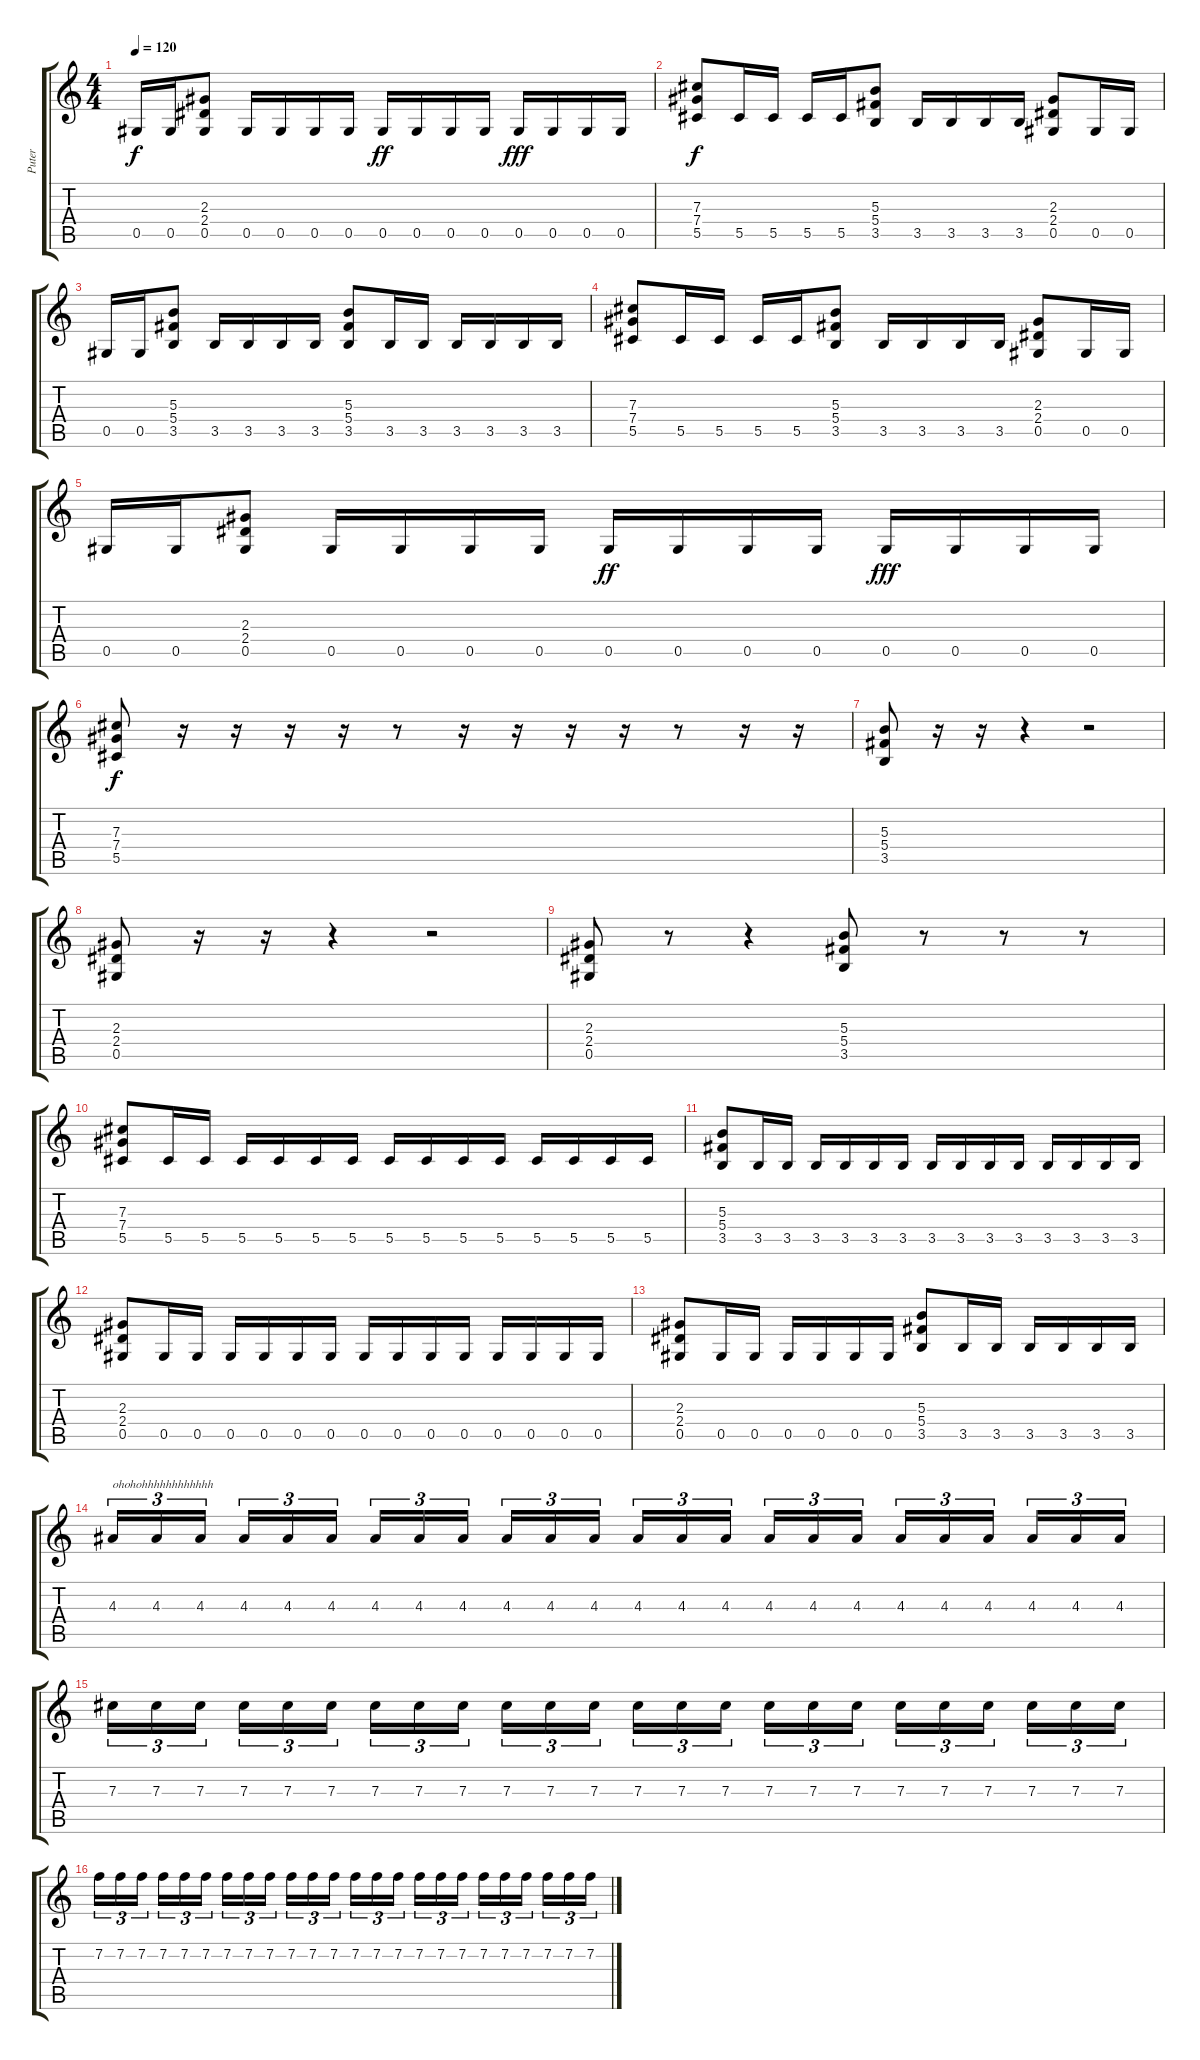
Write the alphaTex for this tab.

\track ("Puter" "Puter") {instrument distortionguitar}
\staff {score tabs}
\tuning (Eb4 Bb3 Gb3 Db3 Ab2 Eb2) {hide}
\ts (4 4)
\tempo 120
\clef g2
\ks c
0.5.16{dy f} 0.5.16 (2.3 2.4 0.5).8 0.5.16 0.5.16 0.5.16 0.5.16 0.5.16{dy ff} 0.5.16 0.5.16 0.5.16 0.5.16{dy fff} 0.5.16 0.5.16 0.5.16 |
(7.3 7.4 5.5).8{dy f} 5.5.16 5.5.16 5.5.16 5.5.16 (5.3 5.4 3.5).8 3.5.16 3.5.16 3.5.16 3.5.16 (2.3 2.4 0.5).8 0.5.16 0.5.16 |
0.5.16 0.5.16 (5.3 5.4 3.5).8 3.5.16 3.5.16 3.5.16 3.5.16 (5.3 5.4 3.5).8 3.5.16 3.5.16 3.5.16 3.5.16 3.5.16 3.5.16 |
(7.3 7.4 5.5).8 5.5.16 5.5.16 5.5.16 5.5.16 (5.3 5.4 3.5).8 3.5.16 3.5.16 3.5.16 3.5.16 (2.3 2.4 0.5).8 0.5.16 0.5.16 |
0.5.16 0.5.16 (2.3 2.4 0.5).8 0.5.16 0.5.16 0.5.16 0.5.16 0.5.16{dy ff} 0.5.16 0.5.16 0.5.16 0.5.16{dy fff} 0.5.16 0.5.16 0.5.16 |
(7.3 7.4 5.5).8{dy f} r.16 r.16 r.16 r.16 r.8 r.16 r.16 r.16 r.16 r.8 r.16 r.16 |
(5.3 5.4 3.5).8 r.16 r.16 r.4 r.2 |
(2.3 2.4 0.5).8 r.16 r.16 r.4 r.2 |
(2.3 2.4 0.5).8 r.8 r.4 (5.3 5.4 3.5).8 r.8 r.8 r.8 |
(7.3 7.4 5.5).8 5.5.16 5.5.16 5.5.16 5.5.16 5.5.16 5.5.16 5.5.16 5.5.16 5.5.16 5.5.16 5.5.16 5.5.16 5.5.16 5.5.16 |
(5.3 5.4 3.5).8 3.5.16 3.5.16 3.5.16 3.5.16 3.5.16 3.5.16 3.5.16 3.5.16 3.5.16 3.5.16 3.5.16 3.5.16 3.5.16 3.5.16 |
(2.3 2.4 0.5).8 0.5.16 0.5.16 0.5.16 0.5.16 0.5.16 0.5.16 0.5.16 0.5.16 0.5.16 0.5.16 0.5.16 0.5.16 0.5.16 0.5.16 |
(2.3 2.4 0.5).8 0.5.16 0.5.16 0.5.16 0.5.16 0.5.16 0.5.16 (5.3 5.4 3.5).8 3.5.16 3.5.16 3.5.16 3.5.16 3.5.16 3.5.16 |
4.3.16{tu (3 2) txt "ohohohhhhhhhhhhhh" instrument distortionguitar} 4.3.16{tu (3 2)} 4.3.16{tu (3 2)} 4.3.16{tu (3 2)} 4.3.16{tu (3 2)} 4.3.16{tu (3 2)} 4.3.16{tu (3 2)} 4.3.16{tu (3 2)} 4.3.16{tu (3 2)} 4.3.16{tu (3 2)} 4.3.16{tu (3 2)} 4.3.16{tu (3 2)} 4.3.16{tu (3 2)} 4.3.16{tu (3 2)} 4.3.16{tu (3 2)} 4.3.16{tu (3 2)} 4.3.16{tu (3 2)} 4.3.16{tu (3 2)} 4.3.16{tu (3 2)} 4.3.16{tu (3 2)} 4.3.16{tu (3 2)} 4.3.16{tu (3 2)} 4.3.16{tu (3 2)} 4.3.16{tu (3 2)} |
7.3.16{tu (3 2)} 7.3.16{tu (3 2)} 7.3.16{tu (3 2)} 7.3.16{tu (3 2)} 7.3.16{tu (3 2)} 7.3.16{tu (3 2)} 7.3.16{tu (3 2)} 7.3.16{tu (3 2)} 7.3.16{tu (3 2)} 7.3.16{tu (3 2)} 7.3.16{tu (3 2)} 7.3.16{tu (3 2)} 7.3.16{tu (3 2)} 7.3.16{tu (3 2)} 7.3.16{tu (3 2)} 7.3.16{tu (3 2)} 7.3.16{tu (3 2)} 7.3.16{tu (3 2)} 7.3.16{tu (3 2)} 7.3.16{tu (3 2)} 7.3.16{tu (3 2)} 7.3.16{tu (3 2)} 7.3.16{tu (3 2)} 7.3.16{tu (3 2)} |
7.2.16{tu (3 2)} 7.2.16{tu (3 2)} 7.2.16{tu (3 2)} 7.2.16{tu (3 2)} 7.2.16{tu (3 2)} 7.2.16{tu (3 2)} 7.2.16{tu (3 2)} 7.2.16{tu (3 2)} 7.2.16{tu (3 2)} 7.2.16{tu (3 2)} 7.2.16{tu (3 2)} 7.2.16{tu (3 2)} 7.2.16{tu (3 2)} 7.2.16{tu (3 2)} 7.2.16{tu (3 2)} 7.2.16{tu (3 2)} 7.2.16{tu (3 2)} 7.2.16{tu (3 2)} 7.2.16{tu (3 2)} 7.2.16{tu (3 2)} 7.2.16{tu (3 2)} 7.2.16{tu (3 2)} 7.2.16{tu (3 2)} 7.2.16{tu (3 2)}
